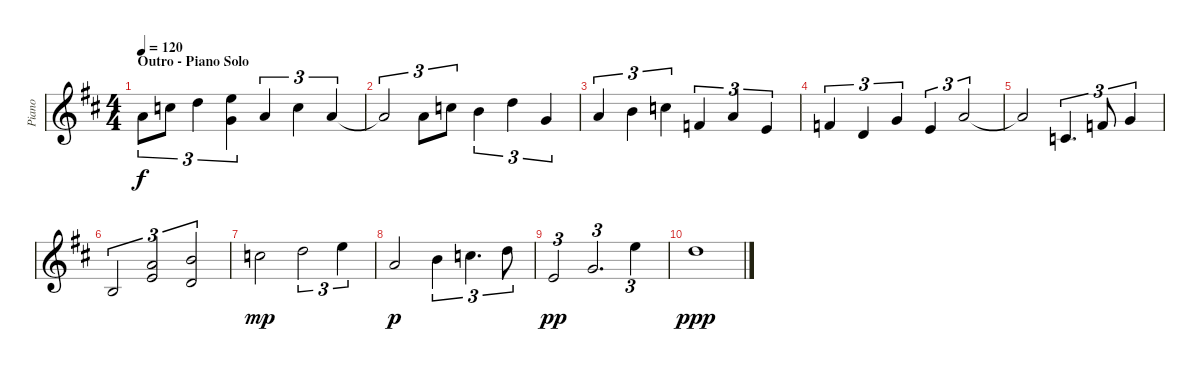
\track ("Piano" "Piano") {instrument acousticgrandpiano}
\staff {score}
\tuning (E4 B3 G3 D3 A2 E2) {hide}
\ts (4 4)
\section ("" "Outro - Piano Solo")
\tempo 120
\clef g2
\ks d
14.3.8{tu (3 2) dy f} 13.2.8{tu (3 2)} 15.2.4{tu (3 2)} (12.1 12.3).4{tu (3 2)} 14.3.4{tu (3 2)} 13.2.4{tu (3 2)} 14.3.4{tu (3 2)} |
14.3{t}.2{tu (3 2)} 14.3.8{tu (3 2)} 13.2.8{tu (3 2)} 12.2.4{tu (3 2)} 15.2.4{tu (3 2)} 12.3.4{tu (3 2)} |
14.3.4{tu (3 2)} 12.2.4{tu (3 2)} 13.2.4{tu (3 2)} 15.4.4{tu (3 2)} 14.3.4{tu (3 2)} 14.4.4{tu (3 2)} |
15.4.4{tu (3 2)} 12.4.4{tu (3 2)} 12.3.4{tu (3 2)} 14.4.4{tu (3 2)} 14.3.2{tu (3 2)} |
14.3{t}.2 10.4.4{d tu (3 2)} 10.3.8{tu (3 2)} 12.3.4{tu (3 2)} |
9.4.2{tu (3 2)} (10.2 9.3).2{tu (3 2)} (12.2 12.4).2{tu (3 2)} |
13.2.2{dy mp} 10.1.2{tu (3 2)} 12.1.4{tu (3 2)} |
10.2.2{dy p} 12.2.4{tu (3 2)} 13.2.4{d tu (3 2)} 10.1.8{tu (3 2)} |
14.4.2{tu (3 2) dy pp} 12.3.2{d tu (3 2)} 12.1.4{tu (3 2)} |
15.2.1{dy ppp}
